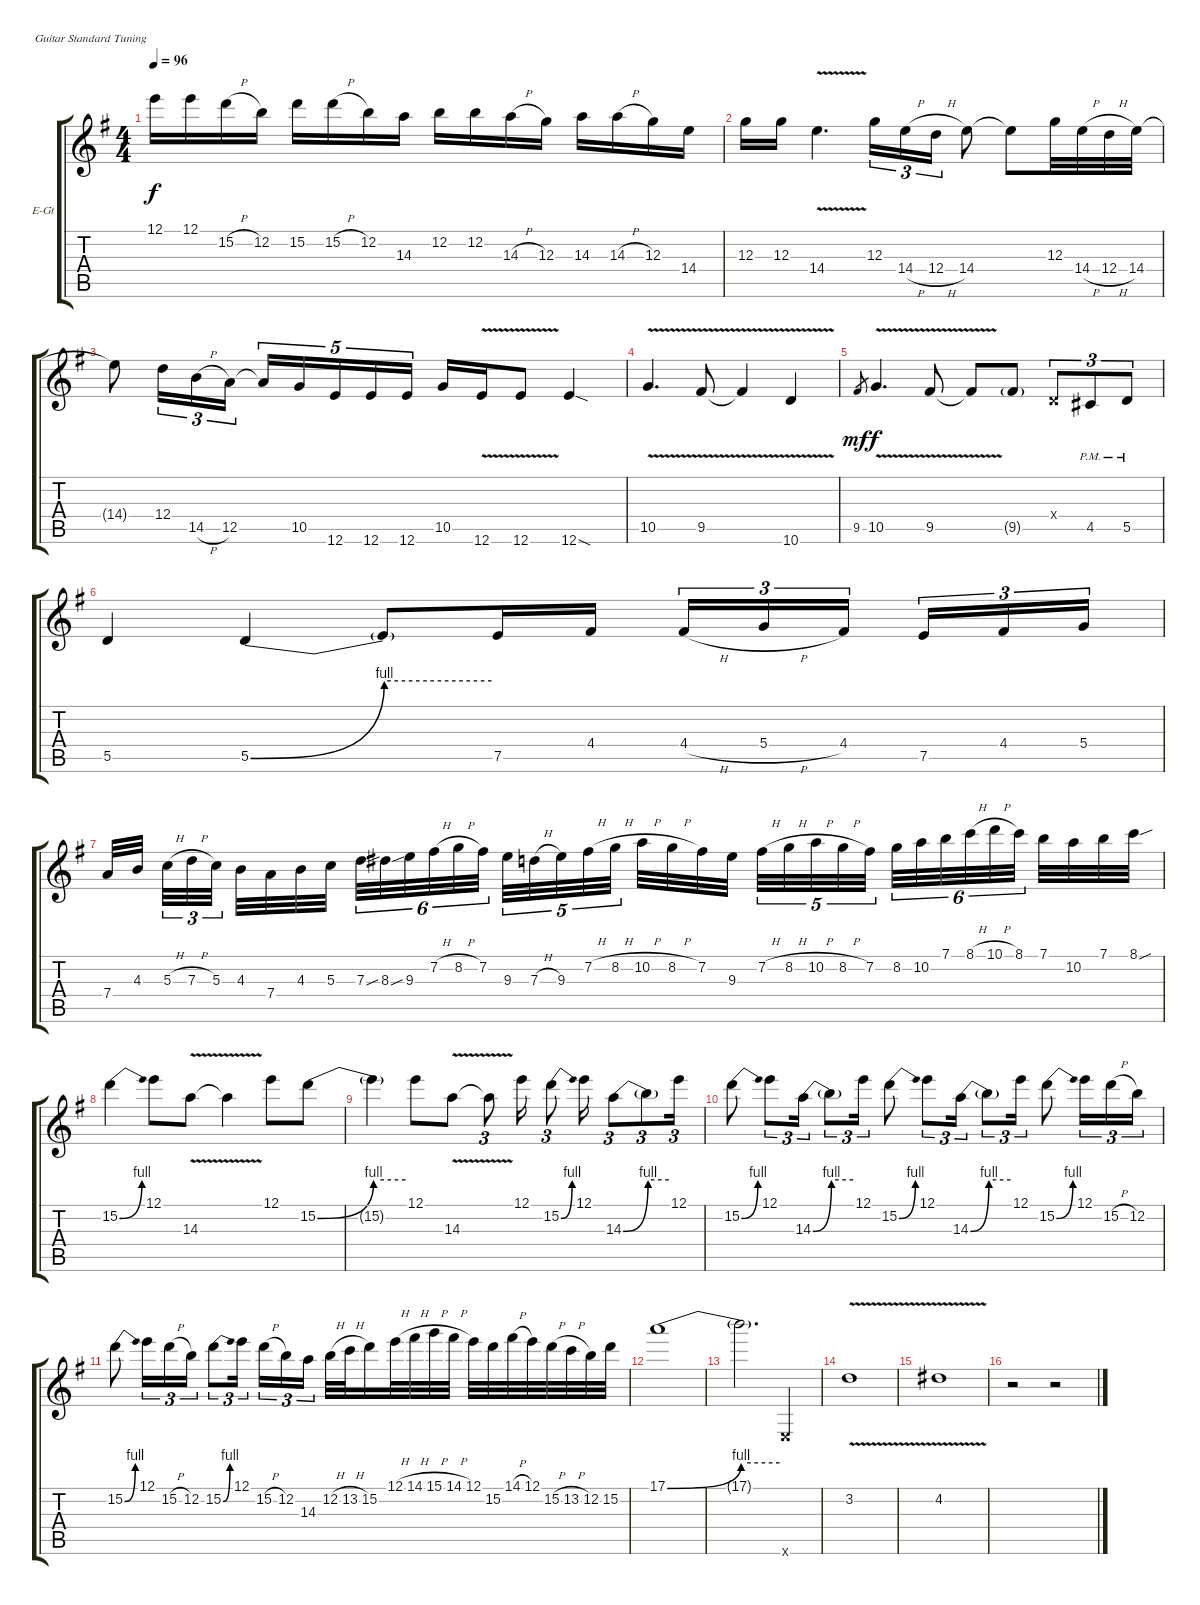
\bracketExtendMode groupsimilarinstruments
\firstSystemTrackNameOrientation horizontal
\otherSystemsTrackNameOrientation horizontal
\track ("Lead Guitar" "E-Gt") {instrument distortionguitar}
\staff {score tabs}
\tuning (E4 B3 G3 D3 A2 E2)
\ts (4 4)
\tempo 96
\clef g2
\ks eminor
12.1.16{dy f} 12.1.16 15.2{h}.16 12.2.16 15.2.16 15.2{h}.16 12.2.16 14.3.16 12.2.16 12.2.16 14.3{h}.16 12.3.16 14.3.16 14.3{h}.16 12.3.16 14.4.16 |
12.3.16 12.3.16 14.4{v}.4{d} 12.3.16{tu (3 2)} 14.4{h}.16{tu (3 2)} 12.4{h}.16{tu (3 2)} 14.4.8 14.4{t}.8 12.3.32 14.4{h}.32 12.4{h}.32 14.4.32 |
14.4{t}.8 12.4.16{tu (3 2)} 14.5{h}.16{tu (3 2)} 12.5.16{tu (3 2)} 12.5{t}.16{tu (5 4)} 10.5.16{tu (5 4)} 12.6.16{tu (5 4)} 12.6.16{tu (5 4)} 12.6.16{tu (5 4)} 10.5.16 12.6{v}.16 12.6{v}.8 12.6{sod}.4 |
10.5{v}.4{d} 9.5{v}.8 9.5{v t}.4 10.6{v}.4 |
9.5.8{gr dy mf} 10.5{v}.4{d dy f} 9.5{v}.8 9.5{v t}.8 9.5{g}.8 0.4{x}.8{tu (3 2)} 4.5{pm}.8{tu (3 2)} 5.5{pm}.8{tu (3 2)} |
5.5.4 5.5{be (bend 0 0 60 4)}.4 5.5{be (hold 0 4 60 4) t}.8 7.5.16 4.4.16 4.4{h}.16{tu (3 2)} 5.4{h}.16{tu (3 2)} 4.4.16{tu (3 2)} 7.5.16{tu (3 2)} 4.4.16{tu (3 2)} 5.4.16{tu (3 2)} |
7.4.32 4.3.32 5.3{h}.32{tu (3 2)} 7.3{h}.32{tu (3 2)} 5.3.32{tu (3 2)} 4.3.32 7.4.32 4.3.32 5.3.32 7.3{sou}.32{tu (6 4)} 8.3{sou}.32{tu (6 4)} 9.3.32{tu (6 4)} 7.2{h}.32{tu (6 4)} 8.2{h}.32{tu (6 4)} 7.2.32{tu (6 4)} 9.3.32{tu (5 4)} 7.3{h}.32{tu (5 4)} 9.3.32{tu (5 4)} 7.2{h}.32{tu (5 4)} 8.2{h}.32{tu (5 4)} 10.2{h}.32 8.2{h}.32 7.2.32 9.3.32 7.2{h}.32{tu (5 4)} 8.2{h}.32{tu (5 4)} 10.2{h}.32{tu (5 4)} 8.2{h}.32{tu (5 4)} 7.2.32{tu (5 4)} 8.2.32{tu (6 4)} 10.2.32{tu (6 4)} 7.1.32{tu (6 4)} 8.1{h}.32{tu (6 4)} 10.1{h}.32{tu (6 4)} 8.1.32{tu (6 4)} 7.1.32 10.2.32 7.1.32 8.1{sou}.32 |
15.2{be (bend 0 0 60 4)}.4 12.1.8 14.3{v}.8 14.3{v t}.4 12.1.8 15.2{be (bend 0 0 60 4)}.8 |
15.2{be (hold 0 4 60 4) t}.4 12.1.8 14.3{v}.8 14.3{v t}.8{tu (3 2)} 12.1.16 15.2{be (bend 0 0 60 4)}.8{tu (3 2)} 12.1.16 14.3{be (bend 0 0 60 4)}.8{tu (3 2)} 14.3{be (hold 0 4 60 4) t}.8{tu (3 2)} 12.1.16{tu (3 2)} |
15.2{be (bend 0 0 60 4)}.8 12.1.8{tu (3 2)} 14.3{be (bend 0 0 60 4)}.16{tu (3 2)} 14.3{be (hold 0 4 60 4) t}.8{tu (3 2)} 12.1.16{tu (3 2)} 15.2{be (bend 0 0 60 4)}.8 12.1.8{tu (3 2)} 14.3{be (bend 0 0 60 4)}.16{tu (3 2)} 14.3{be (hold 0 4 60 4) t}.8{tu (3 2)} 12.1.16{tu (3 2)} 15.2{be (bend 0 0 60 4)}.8 12.1.16{tu (3 2)} 15.2{h}.16{tu (3 2)} 12.2.16{tu (3 2)} |
15.2{be (bend 0 0 60 4)}.8 12.1.16{tu (3 2)} 15.2{h}.16{tu (3 2)} 12.2.16{tu (3 2)} 15.2{be (bend 0 0 60 4)}.8{tu (3 2)} 12.1.16{tu (3 2)} 15.2{h}.16{tu (3 2)} 12.2.16{tu (3 2)} 14.3.16{tu (3 2)} 12.2{h}.32 13.2{h}.32 15.2.16 12.1{h}.32 14.1{h}.32 15.1{h}.32 14.1{h}.32 12.1.32 15.2.32 14.1{h}.32 12.1.32 15.2{h}.32 13.2{h}.32 12.2.32 15.2.32 |
17.1{be (bend 0 0 60 4)}.1 |
17.1{be (hold 0 4 60 4) t}.2{d} 0.6{x}.4 |
3.2{v}.1 |
4.2{v}.1 |
r.2 r.2
